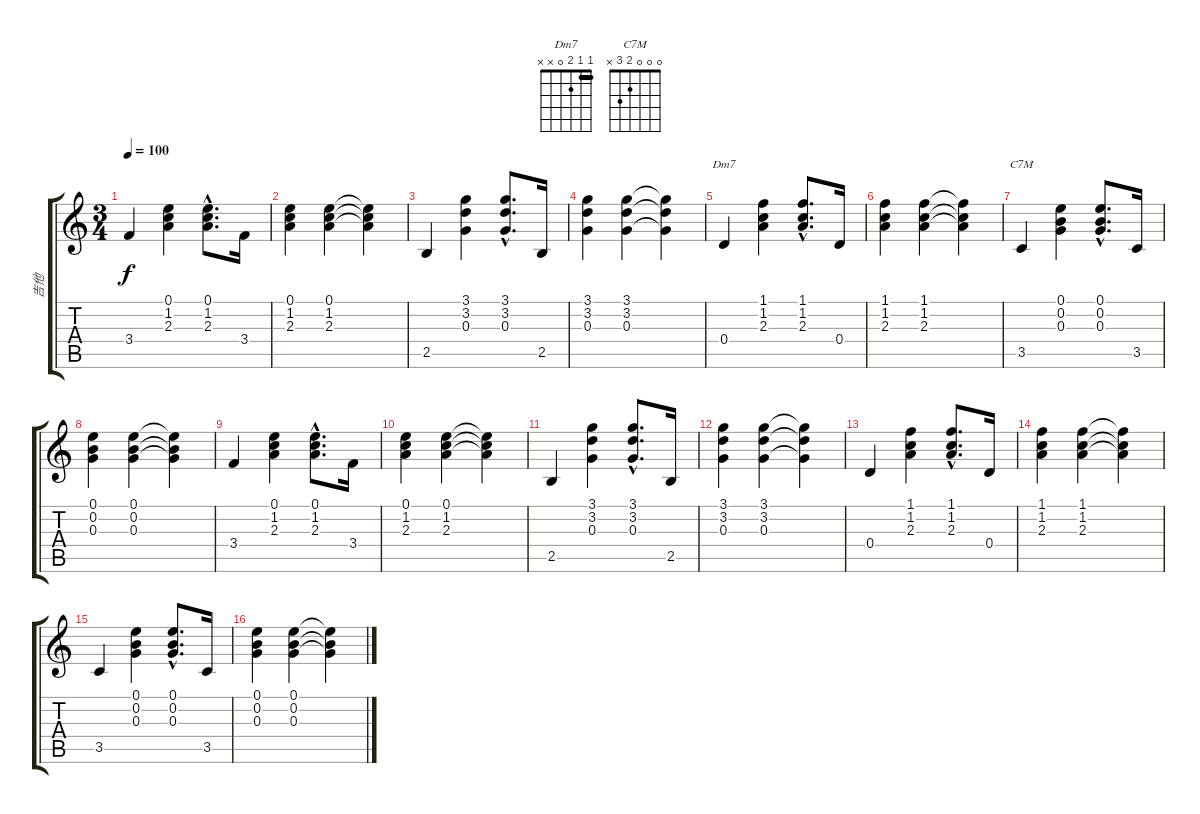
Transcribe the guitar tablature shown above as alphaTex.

\track ("吉他" "吉他") {instrument acousticguitarnylon}
\staff {score tabs}
\tuning (E4 B3 G3 D3 A2 E2) {hide}
\chord ("Dm7" 1 1 2 0 x x) {barre 1}
\chord ("C7M" 0 0 0 2 3 x)
\ts (3 4)
\tempo 100
\clef g2
\ks c
3.4.4{dy f instrument acousticguitarnylon} (0.1 1.2 2.3).4 (0.1{hac} 1.2{hac} 2.3{hac}).8{d} 3.4.16 |
(0.1 1.2 2.3).4 (0.1 1.2 2.3).4 (0.1{t} 1.2{t} 2.3{t}).4 |
2.5.4 (3.1 3.2 0.3).4 (3.1{hac} 3.2{hac} 0.3{hac}).8{d} 2.5.16 |
(3.1 3.2 0.3).4 (3.1 3.2 0.3).4 (3.1{t} 3.2{t} 0.3{t}).4 |
0.4.4{ch "Dm7"} (1.1 1.2 2.3).4 (1.1{hac} 1.2{hac} 2.3{hac}).8{d} 0.4.16 |
(1.1 1.2 2.3).4 (1.1 1.2 2.3).4 (1.1{t} 1.2{t} 2.3{t}).4 |
3.5.4{ch "C7M"} (0.1 0.2 0.3).4 (0.1{hac} 0.2{hac} 0.3{hac}).8{d} 3.5.16 |
(0.1 0.2 0.3).4 (0.1 0.2 0.3).4 (0.1{t} 0.2{t} 0.3{t}).4 |
3.4.4 (0.1 1.2 2.3).4 (0.1{hac} 1.2{hac} 2.3{hac}).8{d} 3.4.16 |
(0.1 1.2 2.3).4 (0.1 1.2 2.3).4 (0.1{t} 1.2{t} 2.3{t}).4 |
2.5.4 (3.1 3.2 0.3).4 (3.1{hac} 3.2{hac} 0.3{hac}).8{d} 2.5.16 |
(3.1 3.2 0.3).4 (3.1 3.2 0.3).4 (3.1{t} 3.2{t} 0.3{t}).4 |
0.4.4 (1.1 1.2 2.3).4 (1.1{hac} 1.2{hac} 2.3{hac}).8{d} 0.4.16 |
(1.1 1.2 2.3).4 (1.1 1.2 2.3).4 (1.1{t} 1.2{t} 2.3{t}).4 |
3.5.4 (0.1 0.2 0.3).4 (0.1{hac} 0.2{hac} 0.3{hac}).8{d} 3.5.16 |
(0.1 0.2 0.3).4 (0.1 0.2 0.3).4 (0.1{t} 0.2{t} 0.3{t}).4
